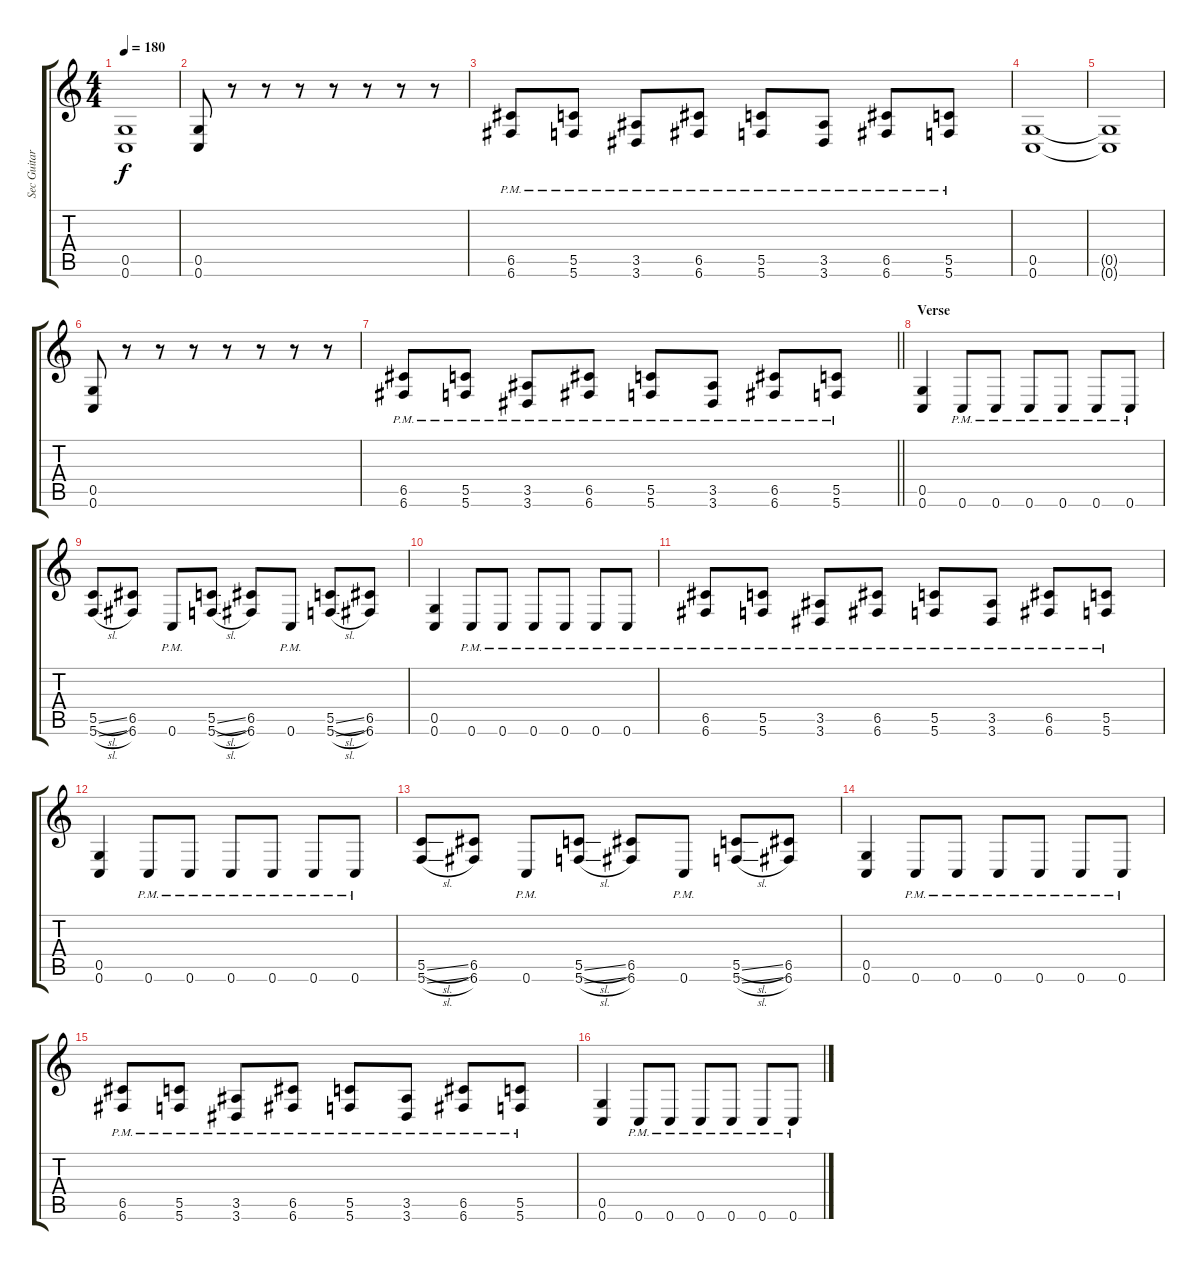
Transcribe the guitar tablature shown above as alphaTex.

\track ("Sec Guitar" "Sec Guitar") {instrument distortionguitar}
\staff {score tabs}
\tuning (D4 A3 F3 C3 G2 C2) {hide}
\ts (4 4)
\tempo 180
\clef g2
\ks c
(0.5{t} 0.6{t}).1{dy f} |
(0.5 0.6).8 r.8 r.8 r.8 r.8 r.8 r.8 r.8 |
(6.5{pm} 6.6{pm}).8 (5.5{pm} 5.6{pm}).8 (3.5{pm} 3.6{pm}).8 (6.5{pm} 6.6{pm}).8 (5.5{pm} 5.6{pm}).8 (3.5{pm} 3.6{pm}).8 (6.5{pm} 6.6{pm}).8 (5.5{pm} 5.6{pm}).8 |
(0.5 0.6).1 |
(0.5{t} 0.6{t}).1 |
(0.5 0.6).8 r.8 r.8 r.8 r.8 r.8 r.8 r.8 |
\barLineRight lightlight
(6.5{pm} 6.6{pm}).8 (5.5{pm} 5.6{pm}).8 (3.5{pm} 3.6{pm}).8 (6.5{pm} 6.6{pm}).8 (5.5{pm} 5.6{pm}).8 (3.5{pm} 3.6{pm}).8 (6.5{pm} 6.6{pm}).8 (5.5{pm} 5.6{pm}).8 |
\section ("" "Verse")
(0.5 0.6).4 0.6{pm}.8 0.6{pm}.8 0.6{pm}.8 0.6{pm}.8 0.6{pm}.8 0.6{pm}.8 |
(5.5{sl} 5.6{sl}).8 (6.5 6.6).8 0.6{pm}.8 (5.5{sl} 5.6{sl}).8 (6.5 6.6).8 0.6{pm}.8 (5.5{sl} 5.6{sl}).8 (6.5 6.6).8 |
(0.5 0.6).4 0.6{pm}.8 0.6{pm}.8 0.6{pm}.8 0.6{pm}.8 0.6{pm}.8 0.6{pm}.8 |
(6.5{pm} 6.6{pm}).8 (5.5{pm} 5.6{pm}).8 (3.5{pm} 3.6{pm}).8 (6.5{pm} 6.6{pm}).8 (5.5{pm} 5.6{pm}).8 (3.5{pm} 3.6{pm}).8 (6.5{pm} 6.6{pm}).8 (5.5{pm} 5.6{pm}).8 |
(0.5 0.6).4 0.6{pm}.8 0.6{pm}.8 0.6{pm}.8 0.6{pm}.8 0.6{pm}.8 0.6{pm}.8 |
(5.5{sl} 5.6{sl}).8 (6.5 6.6).8 0.6{pm}.8 (5.5{sl} 5.6{sl}).8 (6.5 6.6).8 0.6{pm}.8 (5.5{sl} 5.6{sl}).8 (6.5 6.6).8 |
(0.5 0.6).4 0.6{pm}.8 0.6{pm}.8 0.6{pm}.8 0.6{pm}.8 0.6{pm}.8 0.6{pm}.8 |
(6.5{pm} 6.6{pm}).8 (5.5{pm} 5.6{pm}).8 (3.5{pm} 3.6{pm}).8 (6.5{pm} 6.6{pm}).8 (5.5{pm} 5.6{pm}).8 (3.5{pm} 3.6{pm}).8 (6.5{pm} 6.6{pm}).8 (5.5{pm} 5.6{pm}).8 |
(0.5 0.6).4 0.6{pm}.8 0.6{pm}.8 0.6{pm}.8 0.6{pm}.8 0.6{pm}.8 0.6{pm}.8
